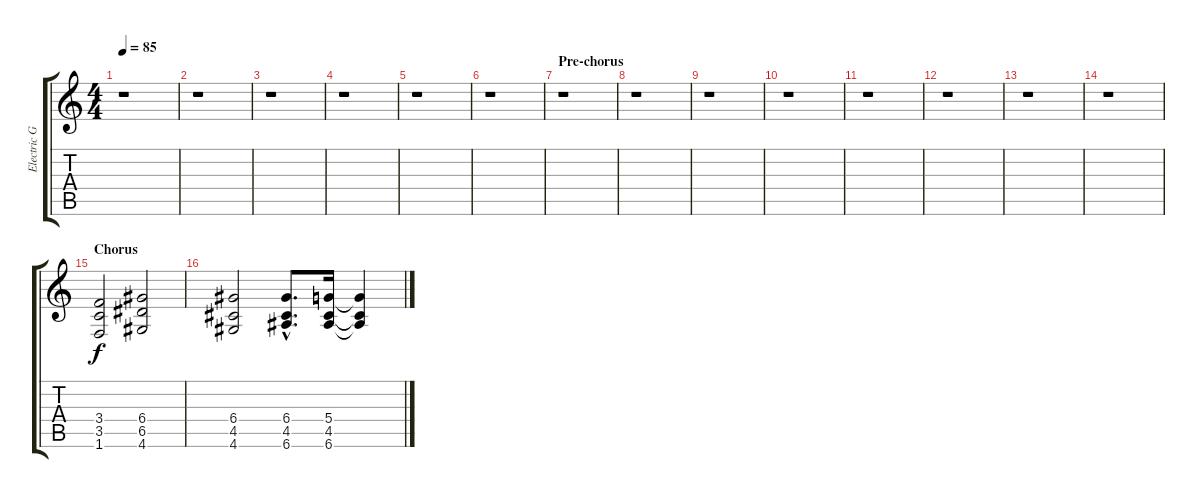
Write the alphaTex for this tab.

\track ("Electric Guitar (rhythm)" "Electric G") {instrument distortionguitar}
\staff {score tabs}
\tuning (E4 B3 G3 D3 A2 E2) {hide}
\ts (4 4)
\tempo 85
\clef g2
\ks c
r.1{dy f} |
r.1 |
r.1 |
r.1 |
r.1 |
r.1 |
\section ("" "Pre-chorus")
r.1 |
r.1 |
r.1 |
r.1 |
r.1 |
r.1 |
r.1 |
r.1 |
\section ("" "Chorus")
(3.4 3.5 1.6).2{volume 12 balance 6} (6.4 6.5 4.6).2 |
(6.4 4.5 4.6).2 (6.4{hac} 4.5{hac} 6.6{hac}).8{d} (5.4 4.5 6.6).16 (5.4{t} 4.5{t} 6.6{t}).4
